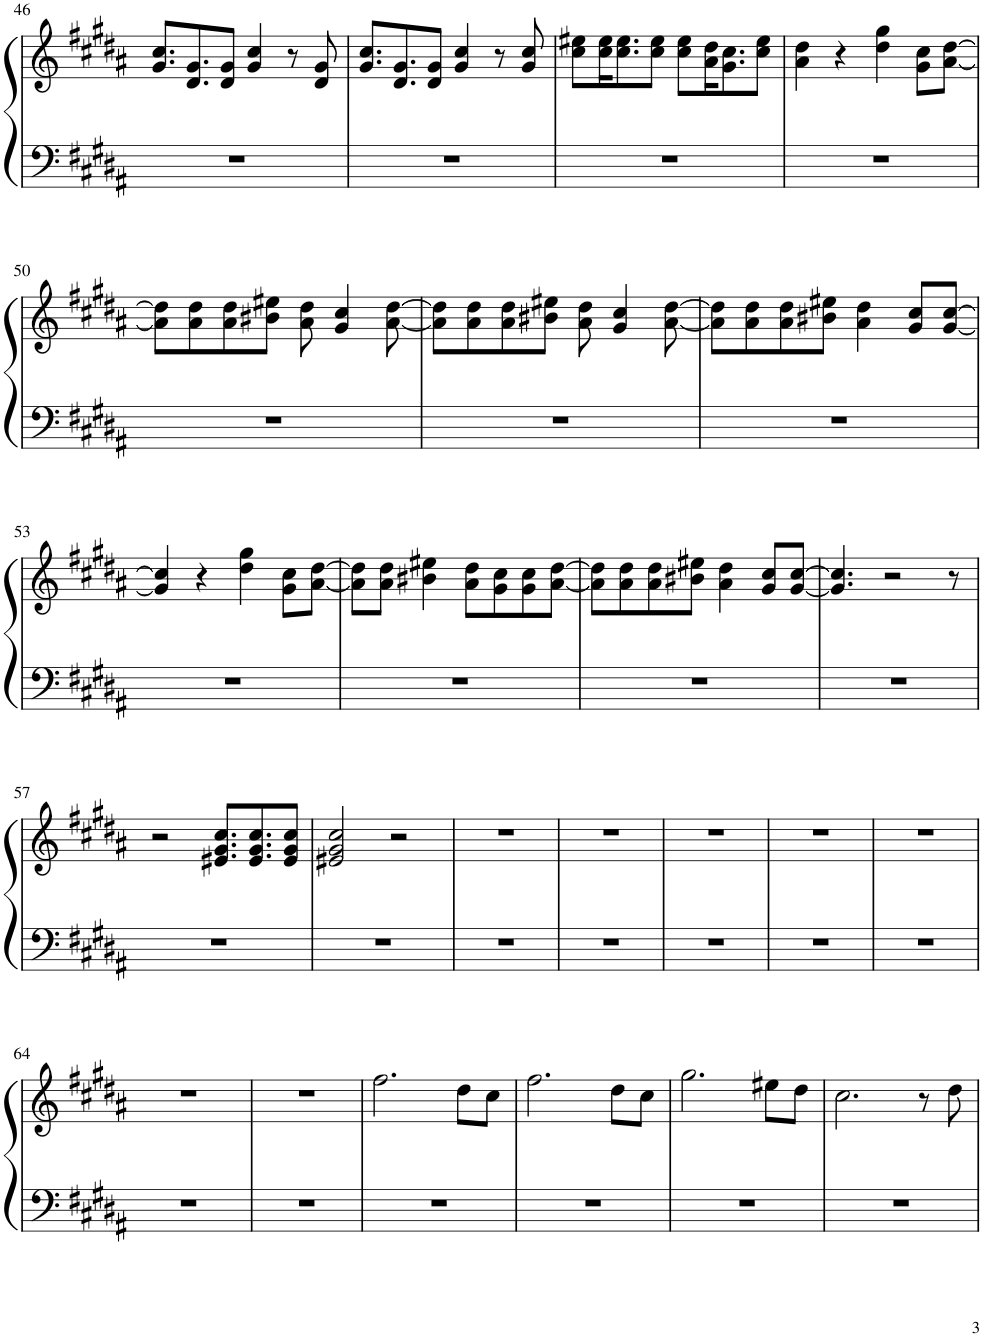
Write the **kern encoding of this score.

**kern	**kern
*part1	*part1
*staff2	*staff1
*I"Piano	*
*I'Pno.	*
!!LO:PB:g=z
*clefF4	*clefG2
*k[f#c#g#d#a#]	*k[f#c#g#d#a#]
*M4/4	*M4/4
=46	=46
1r	8.g#/ 8.cc#/L
.	8.d#/ 8.g#/
.	8d#/ 8g#/J
.	4g#/ 4cc#/
.	8r
.	8d#/ 8g#/
=47	=47
1r	8.g#/ 8.cc#/L
.	8.d#/ 8.g#/
.	8d#/ 8g#/J
.	4g#/ 4cc#/
.	8r
.	8g#/ 8cc#/
=48	=48
1r	8cc#\ 8ee#X\L
.	16cc#\ 16ee#\K
.	8.cc#\ 8.ee#\
.	8cc#\ 8ee#\J
.	8cc#\ 8ee#\L
.	16a#\ 16dd#\K
.	8.g#\ 8.cc#\
.	8cc#\ 8ee#\J
=49	=49
1r	4a#\ 4dd#\
.	4r
.	4dd#\ 4gg#\
.	8g#\ 8cc#\L
.	[8a#\ [8dd#\J
!!LO:LB:g=z
=50	=50
1r	8a#\] 8dd#\]L
.	8a#\ 8dd#\
.	8a#\ 8dd#\
.	8b#X\ 8ee#X\J
.	8a#\ 8dd#\
.	4g#/ 4cc#/
.	[8a#\ [8dd#\
=51	=51
1r	8a#\] 8dd#\]L
.	8a#\ 8dd#\
.	8a#\ 8dd#\
.	8b#X\ 8ee#X\J
.	8a#\ 8dd#\
.	4g#/ 4cc#/
.	[8a#\ [8dd#\
=52	=52
1r	8a#\] 8dd#\]L
.	8a#\ 8dd#\
.	8a#\ 8dd#\
.	8b#X\ 8ee#X\J
.	4a#\ 4dd#\
.	8g#/ 8cc#/L
.	[8g#/ [8cc#/J
!!LO:LB:g=z
=53	=53
1r	4g#/] 4cc#/]
.	4r
.	4dd#\ 4gg#\
.	8g#\ 8cc#\L
.	[8a#\ [8dd#\J
=54	=54
1r	8a#\] 8dd#\]L
.	8a#\ 8dd#\J
.	4b#X\ 4ee#X\
.	8a#\ 8dd#\L
.	8g#\ 8cc#\
.	8g#\ 8cc#\
.	[8a#\ [8dd#\J
=55	=55
1r	8a#\] 8dd#\]L
.	8a#\ 8dd#\
.	8a#\ 8dd#\
.	8b#X\ 8ee#X\J
.	4a#\ 4dd#\
.	8g#/ 8cc#/L
.	[8g#/ [8cc#/J
=56	=56
1r	4.g#/] 4.cc#/]
.	2r
.	8r
!!LO:LB:g=z
=57	=57
1r	2r
.	8.e#X/ 8.g#/ 8.cc#/L
.	8.e#/ 8.g#/ 8.cc#/
.	8e#/ 8g#/ 8cc#/J
=58	=58
1r	2e#X/ 2g#/ 2cc#/
.	2r
=59	=59
1r	1r
=60	=60
1r	1r
=61	=61
1r	1r
=62	=62
1r	1r
=63	=63
1r	1r
!!LO:LB:g=z
=64	=64
1r	1r
=65	=65
1r	1r
=66	=66
1r	2.ff#\
.	8dd#\L
.	8cc#\J
=67	=67
1r	2.ff#\
.	8dd#\L
.	8cc#\J
=68	=68
1r	2.gg#\
.	8ee#X\L
.	8dd#\J
=69	=69
1r	2.cc#\
.	8r
.	8dd#\
=	=
*-	*-
